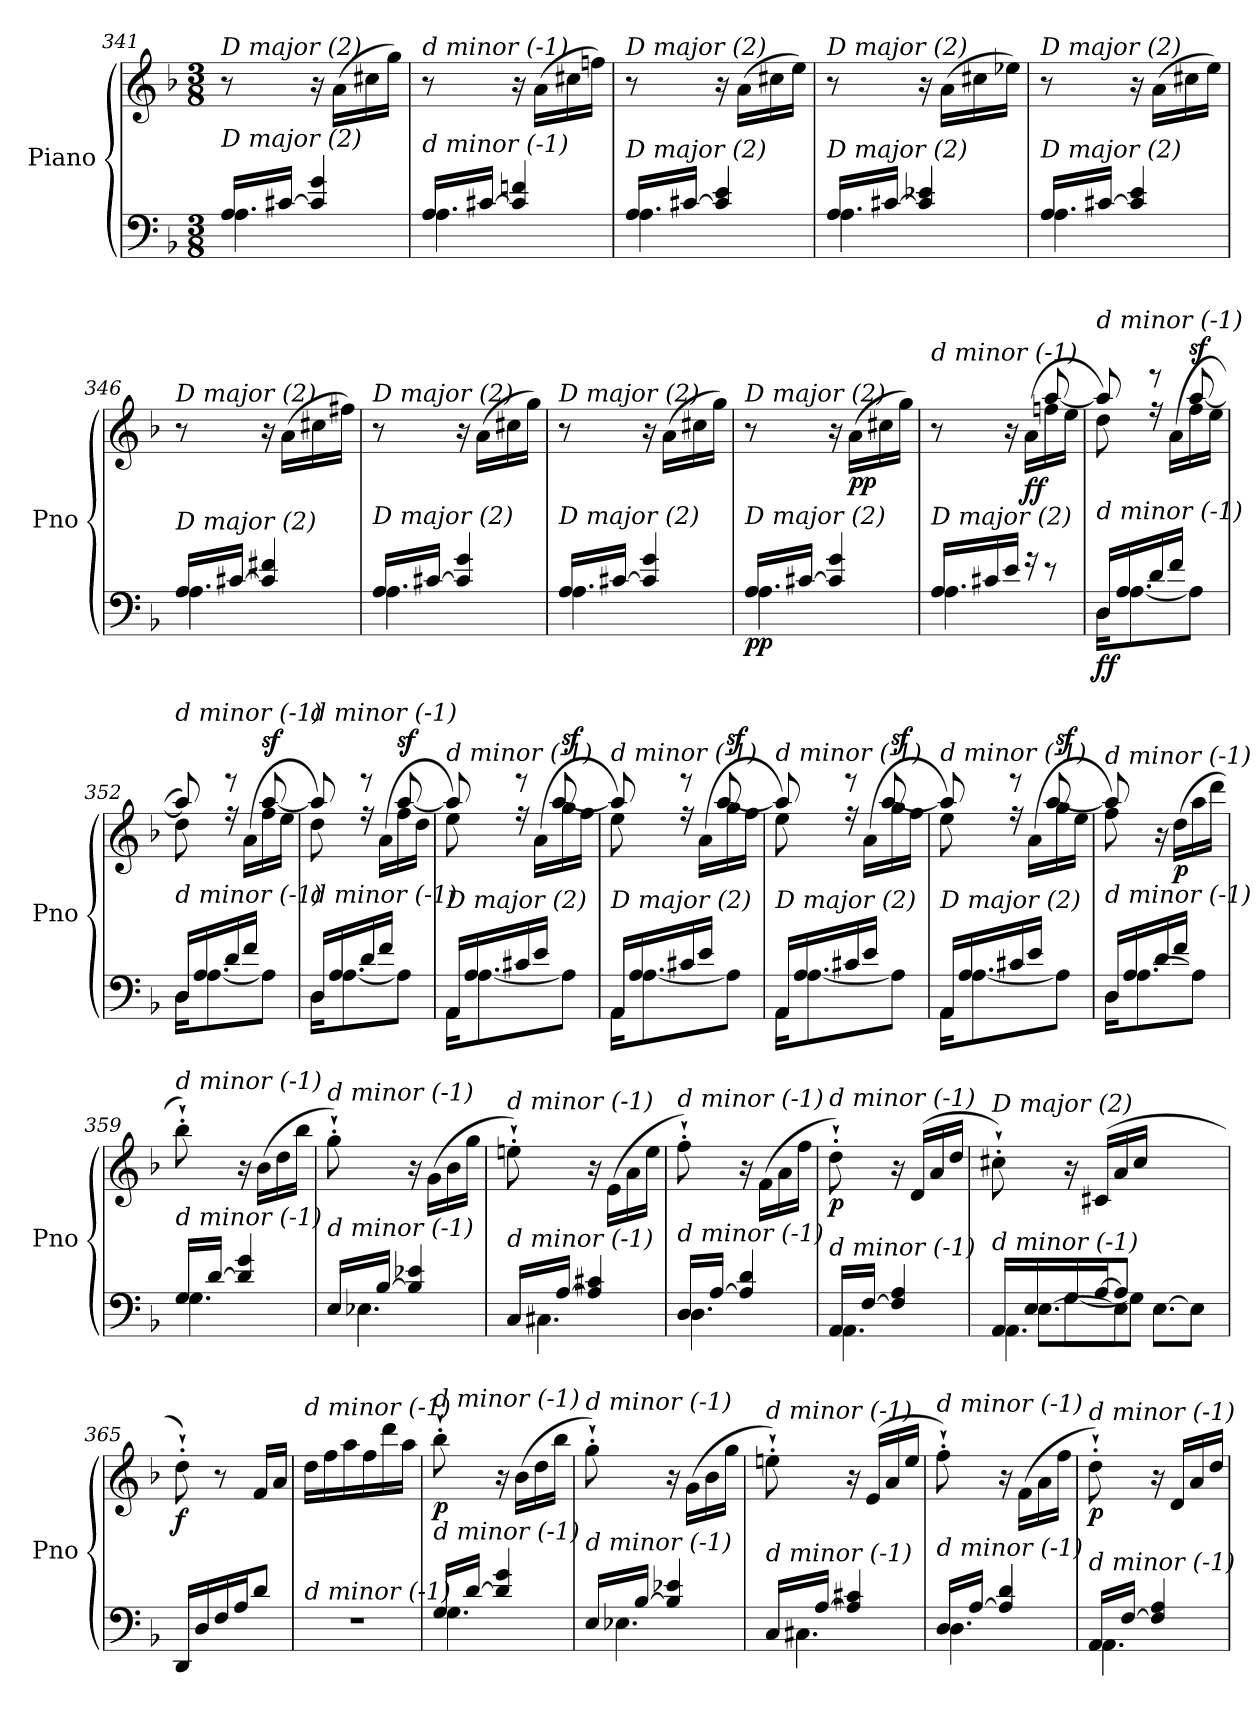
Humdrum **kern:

**kern	**kern	**dynam
*part1	*part1	*part1
*staff2	*staff1	*staff1/2
*I"Piano	*	*
*I'Pno	*	*
*clefF4	*clefG2	*
*k[b-]	*k[b-]	*
*M3/8	*M3/8	*
=341	=341	=341
*^	*	*
!	!	!LO:TX:i:t=D major (2)	!
!LO:TX:i:t=D major (2)	!	!	!
16A/LL	4.A\	8r	.
[16c#X/JJ	.	.	.
4c#/] 4g/	.	16r	.
.	.	(>16a\LL	.
.	.	16cc#X\	.
.	.	16gg\JJ)	.
!!LO:PB:g=z
=342	=342	=342	=342
!	!	!LO:TX:i:t=d minor (-1)	!
!LO:TX:i:t=d minor (-1)	!	!	!
16A/LL	4.A\	8r	.
[16c#X/JJ	.	.	.
4c#/] 4fn/	.	16r	.
.	.	(>16a\LL	.
.	.	16cc#X\	.
.	.	16ffn\JJ)	.
=343	=343	=343	=343
!	!	!LO:TX:i:t=D major (2)	!
!LO:TX:i:t=D major (2)	!	!	!
16A/LL	4.A\	8r	.
[16c#X/JJ	.	.	.
4c#/] 4e/	.	16r	.
!	!	!	!LO:DY:b
.	.	(>16a\LL	other-dynamics
.	.	16cc#X\	.
.	.	16ee\JJ)	.
=344	=344	=344	=344
!	!	!LO:TX:i:t=D major (2)	!
!LO:TX:i:t=D major (2)	!	!	!
16A/LL	4.A\	8r	.
[16c#X/JJ	.	.	.
4c#/] 4e-Xi/	.	16r	.
.	.	(>16a\LL	.
.	.	16cc#X\	.
.	.	16ee-Xi\JJ)	.
=345	=345	=345	=345
!	!	!LO:TX:i:t=D major (2)	!
!LO:TX:i:t=D major (2)	!	!	!
16A/LL	4.A\	8r	.
[16c#X/JJ	.	.	.
4c#/] 4e/	.	16r	.
.	.	(>16a\LL	.
.	.	16cc#X\	.
.	.	16ee\JJ)	.
!!LO:PB:g=z
=346	=346	=346	=346
!	!	!LO:TX:i:t=D major (2)	!
!LO:TX:i:t=D major (2)	!	!	!
16A/LL	4.A\	8r	.
[16c#X/JJ	.	.	.
4c#/] 4f#X/	.	16r	.
.	.	(>16a\LL	.
.	.	16cc#X\	.
.	.	16ff#X\JJ)	.
=347	=347	=347	=347
!	!	!LO:TX:i:t=D major (2)	!
!LO:TX:i:t=D major (2)	!	!	!
16A/LL	4.A\	8r	.
[16c#X/JJ	.	.	.
4c#/] 4g/	.	16r	.
!	!	!	!LO:DY:b
.	.	(>16a\LL	other-dynamics
.	.	16cc#X\	.
.	.	16gg\JJ)	.
=348	=348	=348	=348
!	!	!LO:TX:i:t=D major (2)	!
!LO:TX:i:t=D major (2)	!	!	!
16A/LL	4.A\	8r	.
[16c#X/JJ	.	.	.
4c#/] 4g/	.	16r	.
.	.	(>16a\LL	.
.	.	16cc#X\	.
.	.	16gg\JJ)	.
=349	=349	=349	=349
!	!	!LO:TX:i:t=D major (2)	!
!LO:TX:i:t=D major (2)	!	!	!
!	!	!	!LO:DY:b=2
16A/LL	4.A\	8r	pp
[16c#X/JJ	.	.	.
4c#/] 4g/	.	16r	.
!	!	!	!LO:DY:b
.	.	(>16a\LL	pp
.	.	16cc#X\	.
.	.	16gg\JJ)	.
!!LO:LB:g=z
=350	=350	=350	=350
*	*^	*^	*
!	!	!	!LO:TX:i:t=d minor (-1)	!	!
!LO:TX:i:t=D major (2)	!	!	!	!	!
4ryy	16A/LL	4.A\	8r	4ryy	.
.	16c#X/	.	.	.	.
.	16e/JJ	.	16r	.	.
!	!	!	!	!	!LO:DY:b
.	16r	.	(<16a\LL	.	ff
8ryy	8r	.	16ffn\	[8aa/	.
.	.	.	16ee\JJ	.	.
*	*v	*v	*	*	*
=351	=351	=351	=351	=351
!	!	!LO:TX:i:t=d minor (-1)	!	!
!LO:TX:i:t=d minor (-1)	!	!	!	!
!	!	!	!	!LO:DY:b=2
16D/LL	16D\KL	8dd\)	8aa/]	ff
16A/	[8.A\	.	.	.
16d/	.	16r	8reee	.
16f/JJ	.	(<16a\LL	.	.
!	!	!	!	!LO:DY:a
8ryy	8A\J]	16ff\	[8aa/	sf
.	.	16ee\JJ	.	.
=352	=352	=352	=352	=352
!	!	!LO:TX:i:t=d minor (-1)	!	!
!LO:TX:i:t=d minor (-1)	!	!	!	!
16D/LL	16D\KL	8dd\)	8aa/]	.
16A/	[8.A\	.	.	.
16d/	.	16r	8reee	.
16f/JJ	.	(<16a\LL	.	.
!	!	!	!	!LO:DY:a
8ryy	8A\J]	16ff\	[8aa/	sf
.	.	16ee\JJ	.	.
=353	=353	=353	=353	=353
!	!	!LO:TX:i:t=d minor (-1)	!	!
!LO:TX:i:t=d minor (-1)	!	!	!	!
16D/LL	16D\KL	8dd\)	8aa/]	.
16A/	[8.A\	.	.	.
16d/	.	16r	8reee	.
16f/JJ	.	(<16a\LL	.	.
!	!	!	!	!LO:DY:a
8ryy	8A\J]	16ff\	[8aa/	sf
.	.	16dd\JJ	.	.
!!LO:LB:g=z	!!
=354	=354	=354	=354	=354
!	!	!LO:TX:i:t=d minor (-1)	!	!
!LO:TX:i:t=D major (2)	!	!	!	!
16AA/LL	16AA\KL	8ee\)	8aa/]	.
16A/	[8.A\	.	.	.
16c#X/	.	16r	8reee	.
16e/JJ	.	(<16a\LL	.	.
!	!	!	!	!LO:DY:a
8ryy	8A\J]	16gg\	[8aa/	sf
.	.	16ff\JJ	.	.
!!LO:LB:g=z	!!
=355	=355	=355	=355	=355
!	!	!LO:TX:i:t=d minor (-1)	!	!
!LO:TX:i:t=D major (2)	!	!	!	!
16AA/LL	16AA\KL	8ee\)	8aa/]	.
16A/	[8.A\	.	.	.
16c#X/	.	16r	8reee	.
16e/JJ	.	(<16a\LL	.	.
!	!	!	!	!LO:DY:a
8ryy	8A\J]	16gg\	[8aa/	sf
.	.	16ff\JJ	.	.
=356	=356	=356	=356	=356
!	!	!LO:TX:i:t=d minor (-1)	!	!
!LO:TX:i:t=D major (2)	!	!	!	!
16AA/LL	16AA\KL	8ee\)	8aa/]	.
16A/	[8.A\	.	.	.
16c#X/	.	16r	8reee	.
16e/JJ	.	(<16a\LL	.	.
!	!	!	!	!LO:DY:a
8ryy	8A\J]	16gg\	[8aa/	sf
.	.	16ff\JJ	.	.
=357	=357	=357	=357	=357
!	!	!LO:TX:i:t=d minor (-1)	!	!
!LO:TX:i:t=D major (2)	!	!	!	!
16AA/LL	16AA\KL	8ee\)	8aa/]	.
16A/	[8.A\	.	.	.
16c#X/	.	16r	8reee	.
16e/JJ	.	(<16a\LL	.	.
!	!	!	!	!LO:DY:a
8ryy	8A\J]	16gg\	[8aa/	sf
.	.	16ee\JJ	.	.
=358	=358	=358	=358	=358
*	*^	*	*	*
!	!	!	!LO:TX:i:t=d minor (-1)	!	!
!LO:TX:i:t=d minor (-1)	!	!	!	!	!
8ryy	16D/LL	16D\KL	8ff\)	8aa/]	.
.	16A/	[8.A\	.	.	.
4ryy	16d/	.	16r	4ryy	.
!	!	!	!	!	!LO:DY:b
.	16f/JJ	.	(>16dd\LL	.	p
.	8ryy	8A\J]	16aa\	.	.
.	.	.	16ddd\JJ	.	.
*	*v	*v	*	*	*
*	*	*v	*v	*
!!LO:LB:g=z
=359	=359	=359	=359
!	!	!LO:TX:i:t=d minor (-1)	!
!LO:TX:i:t=d minor (-1)	!	!	!
16G/LL	4.G\	8bb-'`\)	.
[16d/JJ	.	.	.
4d/] 4g/	.	16r	.
!	!	!	!LO:DY:b
.	.	(>16b-\LL	other-dynamics
.	.	16dd\	.
.	.	16bb-\JJ	.
!!LO:PB:g=z
=360	=360	=360	=360
!	!	!LO:TX:i:t=d minor (-1)	!
!LO:TX:i:t=d minor (-1)	!	!	!
16E/LL	4.E-X\	8gg'`\)	.
[16B-/JJ	.	.	.
4B-/] 4e-X/	.	16r	.
.	.	(>16g\LL	.
.	.	16b-\	.
.	.	16gg\JJ	.
=361	=361	=361	=361
!	!	!LO:TX:i:t=d minor (-1)	!
!LO:TX:i:t=d minor (-1)	!	!	!
!	!	!	!LO:DY:b
16C/LL	4.C#X\	8een'`\)	other-dynamics
[16A/JJ	.	.	.
4A/] 4c#X/	.	16r	.
.	.	(>16e\LL	.
.	.	16a\	.
.	.	16ee\JJ	.
=362	=362	=362	=362
!	!	!LO:TX:i:t=d minor (-1)	!
!LO:TX:i:t=d minor (-1)	!	!	!
16D/LL	4.D\	8ff'`\)	.
[16A/JJ	.	.	.
4A/] 4d/	.	16r	.
.	.	(>16f\LL	.
.	.	16a\	.
.	.	16ff\JJ	.
=363	=363	=363	=363
!	!	!LO:TX:i:t=d minor (-1)	!
!LO:TX:i:t=d minor (-1)	!	!	!
!	!	!	!LO:DY:b
16AA/LL	4.AA\	8dd'`\)	p
[16F/JJ	.	.	.
4F/] 4A/	.	16r	.
!	!	!	!LO:DY:b
.	.	(>16d/LL	other-dynamics
.	.	16a/	.
.	.	16dd/JJ	.
!!LO:LB:g=z
=364	=364	=364	=364
*^	*	*^	*
*	*	*^	*	*^	*
!	!	!	!	!LO:TX:i:t=D major (2)	!	!	!
!LO:TX:i:t=d minor (-1)	!	!	!	!	!	!	!
16AA/LL	4.AA\	16ryy	8ryy	8cc#X'`\)	16ryy	8ryy	.
16E/	.	[8.E\L	.	.	4ryy	.	.
16G/	.	.	[8G\L	16r	.	4ryy	.
[16A/J	.	.	.	(>16c#X/LL	.	.	.
8A/J]	.	8E\J]	8G\J]	16a/	.	.	.
.	.	.	.	16cc#/JJ	16ryy	.	.
4ryy	[8.E\L	4ryy	4ryy	4ryy	4ryy	4ryy	.
.	8E\J]	.	.	.	.	.	.
16ryy	.	16ryy	16ryy	16ryy	16ryy	16ryy	.
!!LO:LB:g=z
=365	=365	=365	=365	=365	=365	=365	=365
!	!	!	!	!LO:TX:i:t=d minor (-1)	!	!	!
!LO:TX:i:t=d minor (-1)	!	!	!	!	!	!	!
!	!	!	!	!	!	!	!LO:DY:b
*v	*v	*v	*v	*	*	*	*
*	*v	*v	*v	*
16DD/LL	8dd'`\)	f
16D/	.	.
16F/	8r	.
16A/J	.	.
8d/J	16f/LL	.
.	16a/JJ	.
=366	=366	=366
!	!LO:TX:i:t=d minor (-1)	!
!LO:TX:i:t=d minor (-1)	!	!
4.r	16dd\LL	.
.	16ff\	.
.	16aa\	.
.	16ff\	.
.	16ddd\	.
.	16aa\JJ	.
=367	=367	=367
*^	*	*
!	!	!LO:TX:i:t=d minor (-1)	!
!LO:TX:i:t=d minor (-1)	!	!	!
!	!	!	!LO:DY:b
16G/LL	4.G\	8bb-'`\	p
[16d/JJ	.	.	.
4d/] 4g/	.	16r	.
!	!	!	!LO:DY:b
.	.	(>16b-\LL	other-dynamics
.	.	16dd\	.
.	.	16bb-\JJ	.
=368	=368	=368	=368
!	!	!LO:TX:i:t=d minor (-1)	!
!LO:TX:i:t=d minor (-1)	!	!	!
16E/LL	4.E-X\	8gg'`\)	.
[16B-/JJ	.	.	.
4B-/] 4e-X/	.	16r	.
!	!	!	!LO:DY:b
.	.	(>16g\LL	other-dynamics
.	.	16b-\	.
.	.	16gg\JJ	.
=369	=369	=369	=369
!	!	!LO:TX:i:t=d minor (-1)	!
!LO:TX:i:t=d minor (-1)	!	!	!
16C/LL	4.C#X\	8een'`\)	.
[16A/JJ	.	.	.
4A/] 4c#X/	.	16r	.
.	.	(>16e/LL	.
.	.	16a/	.
.	.	16ee/JJ	.
!!LO:LB:g=z
=370	=370	=370	=370
!	!	!LO:TX:i:t=d minor (-1)	!
!LO:TX:i:t=d minor (-1)	!	!	!
16D/LL	4.D\	8ff'`\)	.
[16A/JJ	.	.	.
4A/] 4d/	.	16r	.
.	.	(>16f\LL	.
.	.	16a\	.
.	.	16ff\JJ	.
=371	=371	=371	=371
!	!	!LO:TX:i:t=d minor (-1)	!
!LO:TX:i:t=d minor (-1)	!	!	!
!	!	!	!LO:DY:b
16AA/LL	4.AA\	8dd'`\)	p
[16F/JJ	.	.	.
4F/] 4A/	.	16r	.
!	!	!	!LO:DY:b
.	.	16d/LL	other-dynamics
.	.	16a/	.
.	.	16dd/JJ	.
*v	*v	*	*
=	=	=
*-	*-	*-
